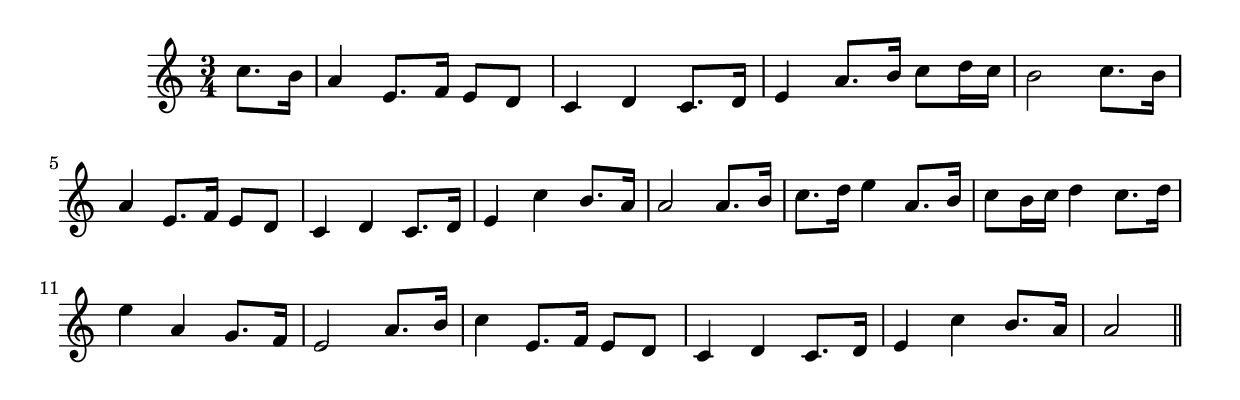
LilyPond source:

\version "2.19.49"
%{\header {
  title = "Forget na', dear Lassie (Scotland)"
  composer = "anonymous"
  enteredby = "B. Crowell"
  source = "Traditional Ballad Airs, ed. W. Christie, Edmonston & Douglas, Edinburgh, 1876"
}%}
\score{{\key a \minor
\time 3/4
%{\tempo 4=70
%}\relative c'' {
  \partial 4
  c8. b16 | a4 e8. f16 e8 d | c4 d c8. d16 | e4 a8. b16 c8 d16 c | b2 c8. b16 |
            a4 e8. f16 e8 d | c4 d c8. d16 | e4 c' b8. a16 a2 a8. b16 |
            c8. d16 e4 a,8. b16 | c8 b16 c d4 c8. d16 | e4 a, g8. f16 | e2 a8. b16 |
            c4 e,8. f16 e8 d | c4 d c8. d16 | e4 c' b8. a16 | a2 
  \bar "||"
}

}}